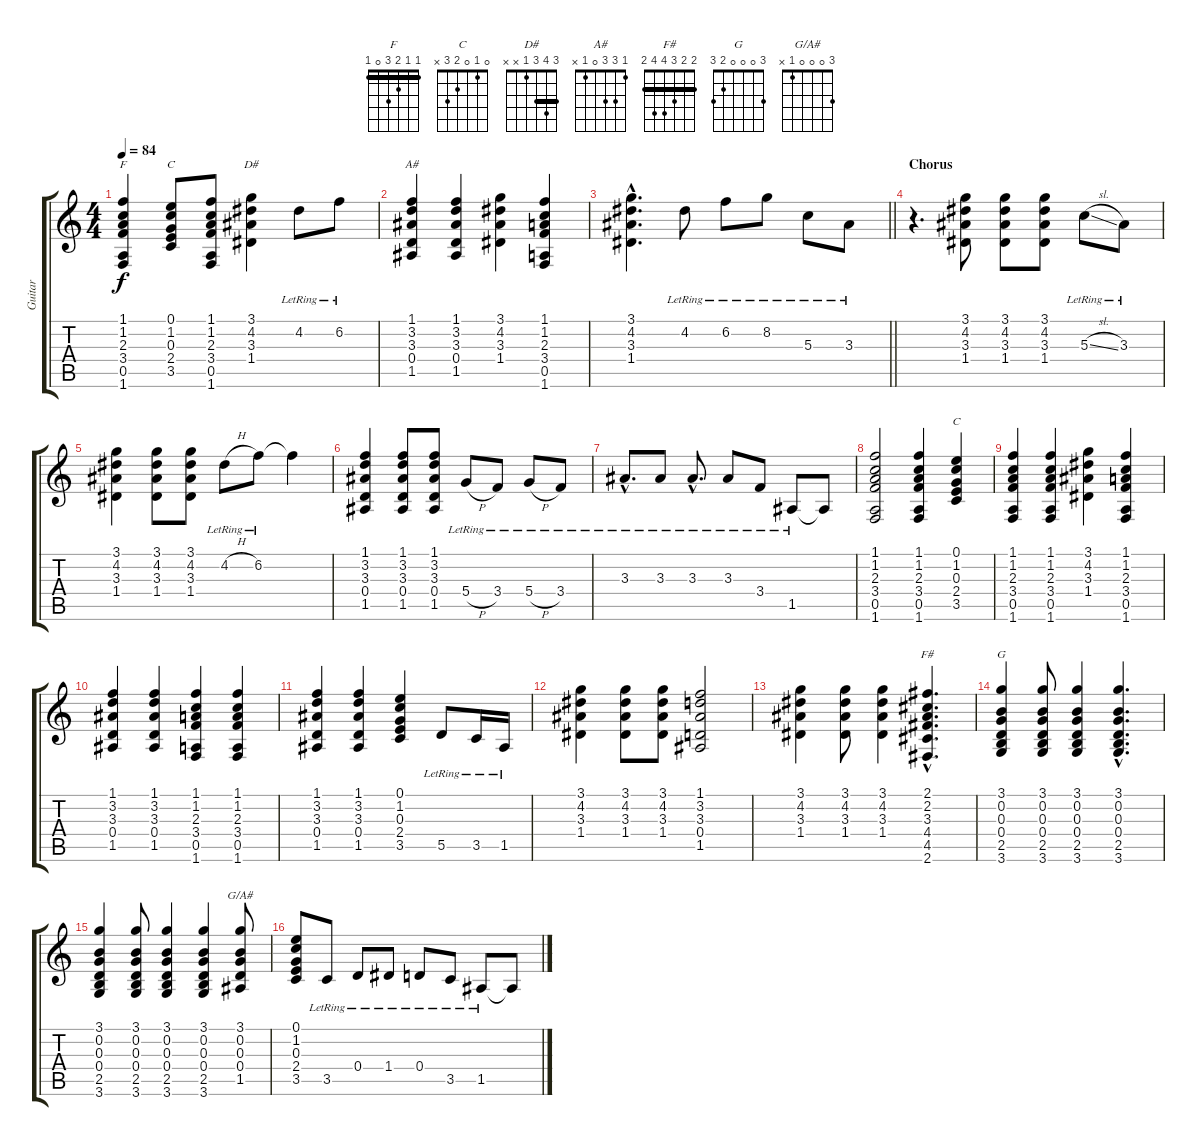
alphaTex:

\track ("Guitar" "Guitar") {instrument acousticguitarnylon}
\staff {score tabs}
\tuning (E4 B3 G3 D3 A2 E2) {hide}
\chord ("F" 1 1 2 3 0 1) {barre 1}
\chord ("C" 3 4 3 1 x x) {barre 3}
\chord ("D#" 3 4 3 1 x x) {barre 3}
\chord ("A#" 1 3 3 0 1 x)
\chord ("C" 0 1 0 2 3 x)
\chord ("F#" 2 2 3 4 4 2) {barre 2}
\chord ("G" 3 0 0 0 2 3)
\chord ("G/A#" 3 0 0 0 1 x)
\ts (4 4)
\tempo 84
\clef g2
\ks c
(1.1 1.2 2.3 3.4 0.5 1.6).4{ch "F" dy f} (0.1 1.2 0.3 2.4 3.5).8{ch "C"} (1.1 1.2 2.3 3.4 0.5 1.6).8 (3.1 4.2 3.3 1.4).4{ch "D#"} 4.2{lr}.8 6.2{lr}.8 |
(1.1 3.2 3.3 0.4 1.5).4{ch "A#"} (1.1 3.2 3.3 0.4 1.5).4 (3.1 4.2 3.3 1.4).4 (1.1 1.2 2.3 3.4 0.5 1.6).4 |
\barLineRight lightlight
(3.1{hac} 4.2{hac} 3.3{hac} 1.4{hac}).4{d} 4.2{lr}.8 6.2{lr}.8 8.2{lr}.8 5.3{lr}.8 3.3{lr}.8 |
\section ("" "Chorus")
r.4{d} (3.1 4.2 3.3 1.4).8 (3.1 4.2 3.3 1.4).8 (3.1 4.2 3.3 1.4).8 5.3{sl lr}.8 3.3{lr}.8 |
(3.1 4.2 3.3 1.4).4 (3.1 4.2 3.3 1.4).8 (3.1 4.2 3.3 1.4).8 4.2{h lr}.8 6.2{lr}.8 6.2{t}.4 |
(1.1 3.2 3.3 0.4 1.5).4 (1.1 3.2 3.3 0.4 1.5).8 (1.1 3.2 3.3 0.4 1.5).8 5.4{h lr}.8 3.4{lr}.8 5.4{h lr}.8 3.4{lr}.8 |
3.3{hac lr}.8{d} 3.3{lr}.8 3.3{hac lr}.8{d} 3.3{lr}.8 3.4{lr}.8 1.5{lr}.8 1.5{t}.8 |
(1.1 1.2 2.3 3.4 0.5 1.6).2 (1.1 1.2 2.3 3.4 0.5 1.6).4 (0.1 1.2 0.3 2.4 3.5).4{ch "C"} |
(1.1 1.2 2.3 3.4 0.5 1.6).4 (1.1 1.2 2.3 3.4 0.5 1.6).4 (3.1 4.2 3.3 1.4).4 (1.1 1.2 2.3 3.4 0.5 1.6).4 |
(1.1 3.2 3.3 0.4 1.5).4 (1.1 3.2 3.3 0.4 1.5).4 (1.1 1.2 2.3 3.4 0.5 1.6).4 (1.1 1.2 2.3 3.4 0.5 1.6).4 |
(1.1 3.2 3.3 0.4 1.5).4 (1.1 3.2 3.3 0.4 1.5).4 (0.1 1.2 0.3 2.4 3.5).4 5.5{lr}.8 3.5{lr}.16 1.5{lr}.16 |
(3.1 4.2 3.3 1.4).4 (3.1 4.2 3.3 1.4).8 (3.1 4.2 3.3 1.4).8 (1.1 3.2 3.3 0.4 1.5).2 |
(3.1 4.2 3.3 1.4).4 (3.1 4.2 3.3 1.4).8 (3.1 4.2 3.3 1.4).4 (2.1{hac} 2.2{hac} 3.3{hac} 4.4{hac} 4.5{hac} 2.6{hac}).4{d ch "F#"} |
(3.1 0.2 0.3 0.4 2.5 3.6).4{ch "G"} (3.1 0.2 0.3 0.4 2.5 3.6).8 (3.1 0.2 0.3 0.4 2.5 3.6).4 (3.1{hac} 0.2{hac} 0.3{hac} 0.4{hac} 2.5{hac} 3.6{hac}).4{d} |
(3.1 0.2 0.3 0.4 2.5 3.6).4 (3.1 0.2 0.3 0.4 2.5 3.6).8 (3.1 0.2 0.3 0.4 2.5 3.6).4 (3.1 0.2 0.3 0.4 2.5 3.6).4 (3.1 0.2 0.3 0.4 1.5).8{ch "G/A#"} |
(0.1 1.2 0.3 2.4 3.5).8 3.5{lr}.8 0.4{lr}.8 1.4{lr}.8 0.4{lr}.8 3.5{lr}.8 1.5{lr}.8 1.5{t}.8
